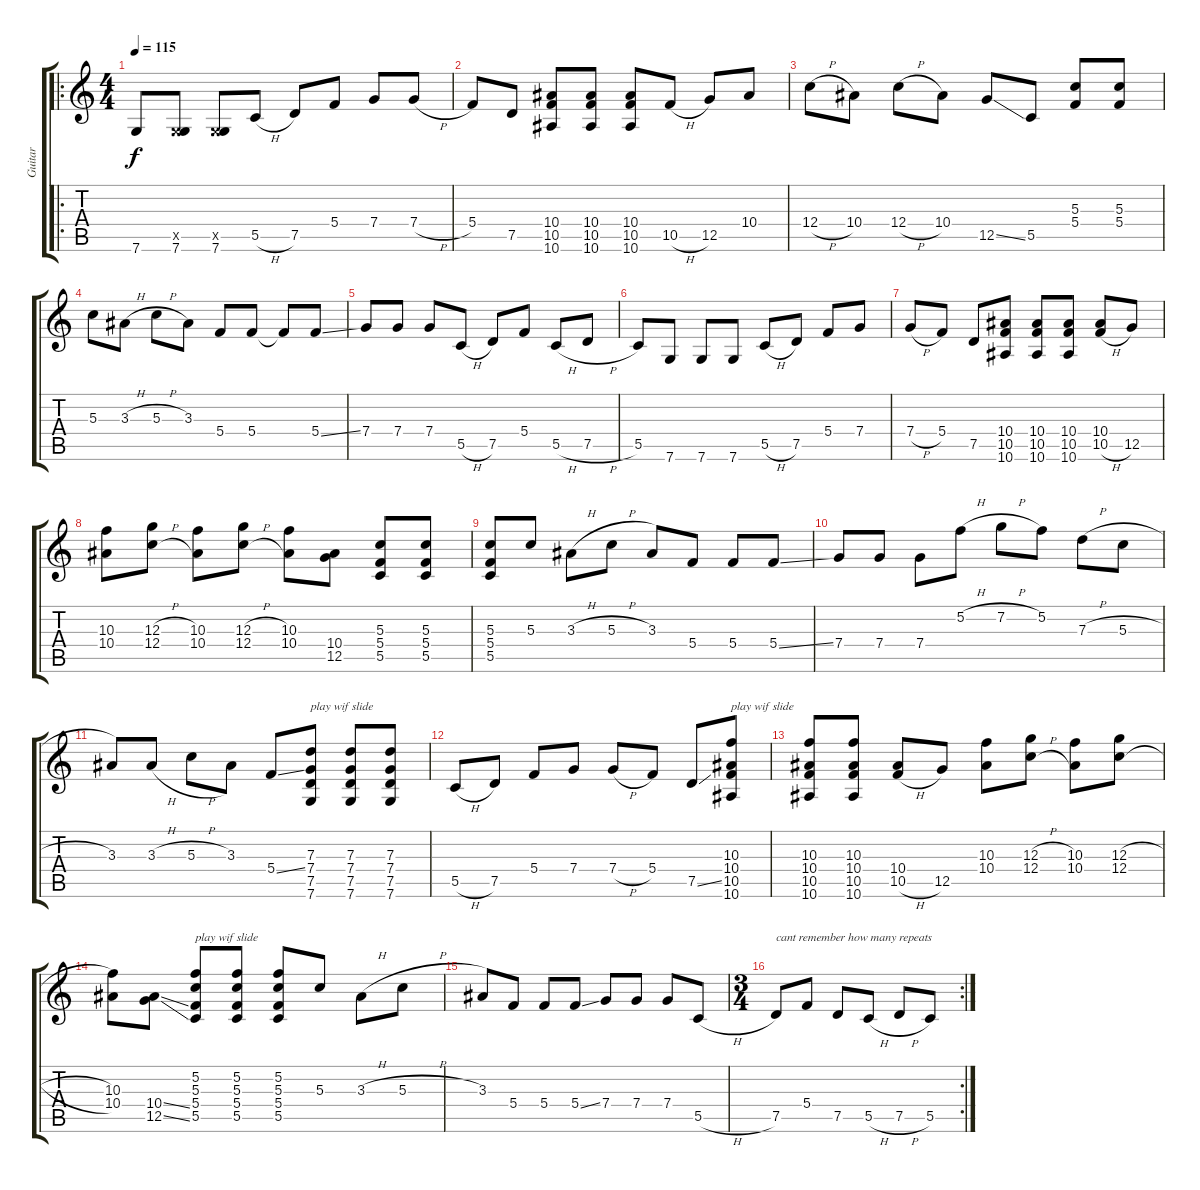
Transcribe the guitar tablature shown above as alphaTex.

\track ("Guitar" "Guitar") {instrument acousticguitarsteel}
\staff {score tabs}
\tuning (E4 C4 G3 C3 G2 C2) {hide}
\ro
\ts (4 4)
\tempo 115
\clef g2
\ks c
7.6.8{dy f instrument acousticguitarsteel} (0.5{x} 7.6).8 (0.5{x} 7.6).8 5.5{h}.8 7.5.8 5.4.8 7.4.8 7.4{h}.8 |
5.4.8 7.5.8 (10.4 10.5 10.6).8 (10.4 10.5 10.6).8 (10.4 10.5 10.6).8 10.5{h}.8 12.5.8 10.4.8 |
12.4{h}.8 10.4.8 12.4{h}.8 10.4.8 12.5{ss}.8 5.5.8 (5.3 5.4).8 (5.3 5.4).8 |
5.3.8 3.3{h}.8 5.3{h}.8 3.3.8 5.4.8 5.4.8 5.4{t}.8 5.4{ss}.8 |
7.4.8 7.4.8 7.4.8 5.5{h}.8 7.5.8 5.4.8 5.5{h}.8 7.5{h}.8 |
5.5.8 7.6.8 7.6.8 7.6.8 5.5{h}.8 7.5.8 5.4.8 7.4.8 |
7.4{h}.8 5.4.8 7.5.8 (10.4 10.5 10.6).8 (10.4 10.5 10.6).8 (10.4 10.5 10.6).8 (10.4 10.5{h}).8 12.5.8 |
(10.3 10.4).8 (12.3{h} 12.4{h}).8 (10.3 10.4).8 (12.3{h} 12.4{h}).8 (10.3 10.4).8 (10.4 12.5).8 (5.3 5.4 5.5).8 (5.3 5.4 5.5).8 |
(5.3 5.4 5.5).8 5.3.8 3.3{h}.8 5.3{h}.8 3.3.8 5.4.8 5.4.8 5.4{ss}.8 |
7.4.8 7.4.8 7.4.8 5.2{h}.8 7.2{h}.8 5.2.8 7.3{h}.8 5.3{h}.8 |
3.3.8 3.3{h}.8 5.3{h}.8 3.3.8 5.4{ss}.8 (7.3 7.4 7.5 7.6).8{txt "play wif slide"} (7.3 7.4 7.5 7.6).8 (7.3 7.4 7.5 7.6).8 |
5.5{h}.8 7.5.8 5.4.8 7.4.8 7.4{h}.8 5.4.8 7.5{ss}.8 (10.3 10.4 10.5 10.6).8{txt "play wif slide"} |
(10.3 10.4 10.5 10.6).8 (10.3 10.4 10.5 10.6).8 (10.4 10.5{h}).8 12.5.8 (10.3 10.4).8 (12.3{h} 12.4{h}).8 (10.3 10.4).8 (12.3{h} 12.4{h}).8 |
(10.3 10.4).8 (10.4{ss} 12.5{ss}).8 (5.2 5.3 5.4 5.5).8{txt "play wif slide"} (5.2 5.3 5.4 5.5).8 (5.2 5.3 5.4 5.5).8 5.3.8 3.3{h}.8 5.3{h}.8 |
3.3.8 5.4.8 5.4.8 5.4{ss}.8 7.4.8 7.4.8 7.4.8 5.5{h}.8 |
\rc 2
\ts (3 4)
7.5.8{txt "cant remember how many repeats"} 5.4.8 7.5.8 5.5{h}.8 7.5{h}.8 5.5.8
